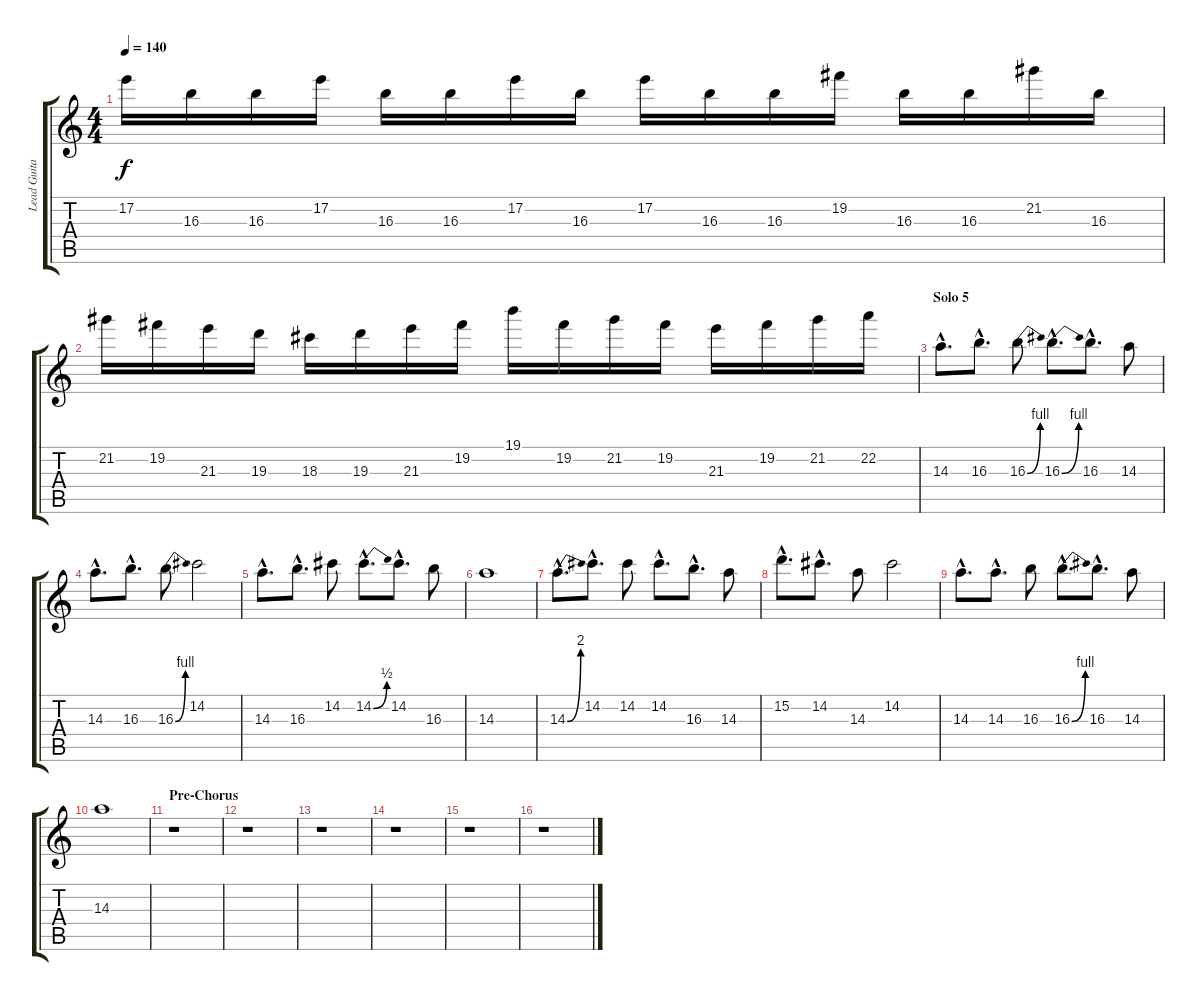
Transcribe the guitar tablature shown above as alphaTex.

\track ("Lead Guitar 2" "Lead Guita") {instrument overdrivenguitar}
\staff {score tabs}
\tuning (E4 B3 G3 D3 A2 E2) {hide}
\ts (4 4)
\tempo 140
\clef g2
\ks c
17.2.16{dy f} 16.3.16 16.3.16 17.2.16 16.3.16 16.3.16 17.2.16 16.3.16 17.2.16 16.3.16 16.3.16 19.2.16 16.3.16 16.3.16 21.2.16 16.3.16 |
21.2.16 19.2.16 21.3.16 19.3.16 18.3.16 19.3.16 21.3.16 19.2.16 19.1.16 19.2.16 21.2.16 19.2.16 21.3.16 19.2.16 21.2.16 22.2.16 |
\section ("" "Solo 5")
14.3{hac}.8{d} 16.3{hac}.8{d} 16.3{be (bend 0 0 60 4)}.8 16.3{be (bend 0 0 60 4) hac}.8{d} 16.3{hac}.8{d} 14.3.8 |
14.3{hac}.8{d} 16.3{hac}.8{d} 16.3{be (bend 0 0 60 4)}.8 14.2.2 |
14.3{hac}.8{d} 16.3{hac}.8{d} 14.2.8 14.2{be (bend 0 0 60 2) hac}.8{d} 14.2{hac}.8{d} 16.3.8 |
14.3.1 |
14.3{be (bend 0 0 60 8) hac}.8{d} 14.2{hac}.8{d} 14.2.8 14.2{hac}.8{d} 16.3{hac}.8{d} 14.3.8 |
15.2{hac}.8{d} 14.2{hac}.8{d} 14.3.8 14.2.2 |
14.3{hac}.8{d} 14.3{hac}.8{d} 16.3.8 16.3{be (bend 0 0 60 4) hac}.8{d} 16.3{hac}.8{d} 14.3.8 |
14.3.1 |
\section ("" "Pre-Chorus")
r.1 |
r.1 |
r.1 |
r.1 |
r.1 |
r.1
